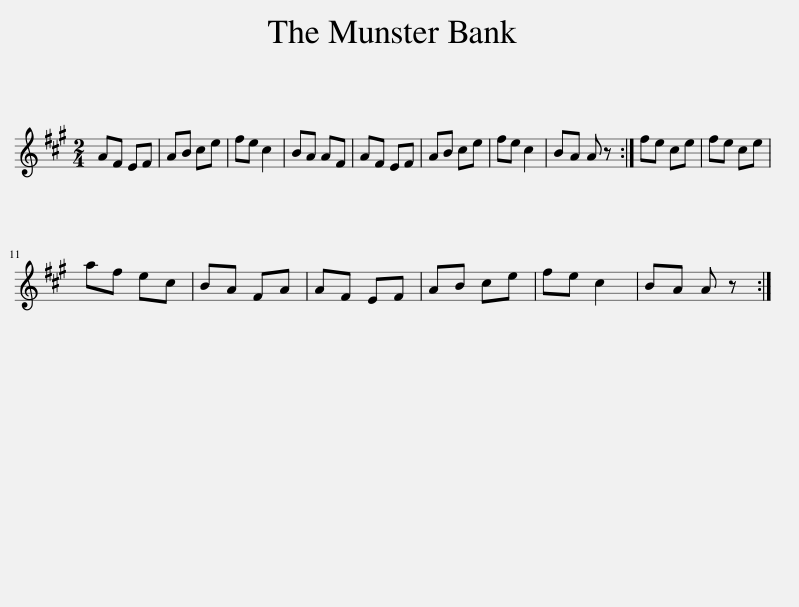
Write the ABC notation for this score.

X:1
L:1/8
M:2/4
I:linebreak $
K:A
V:1 treble
V:1
 AF EF | AB ce | fe c2 | BA AF | AF EF | %5
 AB ce | fe c2 | BA A z :| fe ce | fe ce |$ %10
 af ec | BA FA | AF EF | AB ce | fe c2 | %15
 BA A z :| %16
